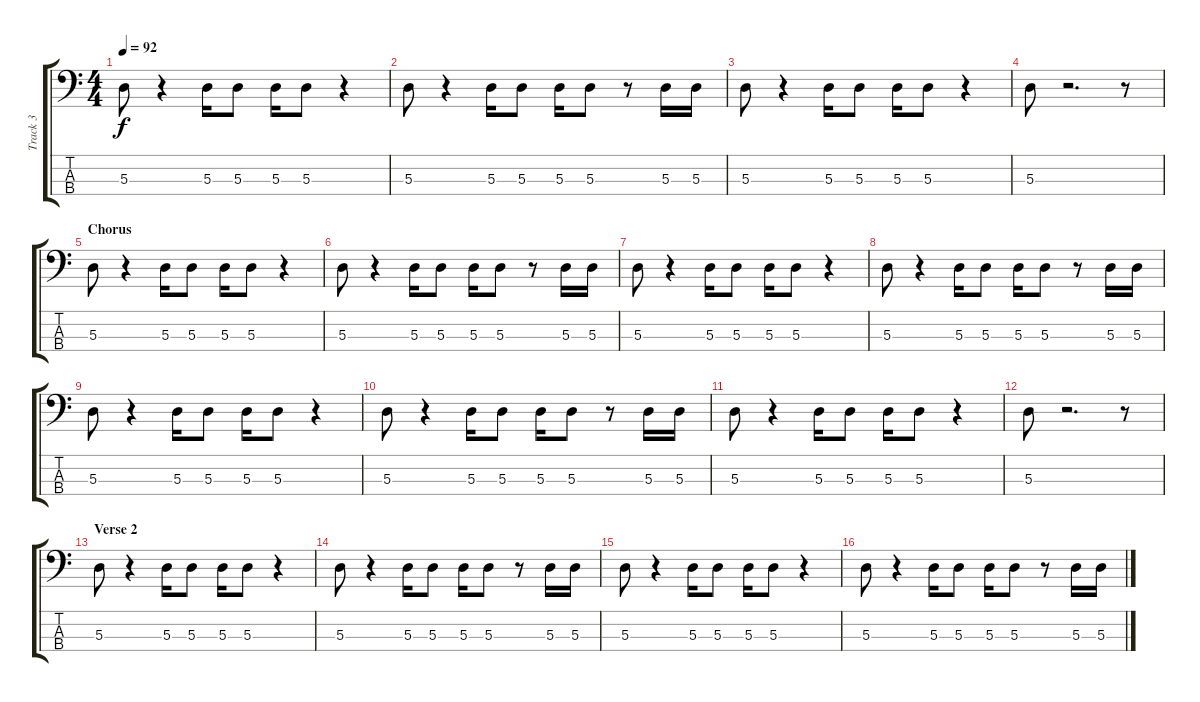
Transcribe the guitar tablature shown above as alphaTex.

\track ("Track 3" "Track 3") {instrument electricbasspick}
\staff {score tabs}
\tuning (G2 D2 A1 E1) {hide}
\ts (4 4)
\tempo 92
\clef f4
\ks c
5.3.8{dy f} r.4 5.3.16 5.3.8 5.3.16 5.3.8 r.4 |
5.3.8 r.4 5.3.16 5.3.8 5.3.16 5.3.8 r.8 5.3.16 5.3.16 |
5.3.8 r.4 5.3.16 5.3.8 5.3.16 5.3.8 r.4 |
5.3.8 r.2{d} r.8 |
\section ("" "Chorus")
5.3.8 r.4 5.3.16 5.3.8 5.3.16 5.3.8 r.4 |
5.3.8 r.4 5.3.16 5.3.8 5.3.16 5.3.8 r.8 5.3.16 5.3.16 |
5.3.8 r.4 5.3.16 5.3.8 5.3.16 5.3.8 r.4 |
5.3.8 r.4 5.3.16 5.3.8 5.3.16 5.3.8 r.8 5.3.16 5.3.16 |
5.3.8 r.4 5.3.16 5.3.8 5.3.16 5.3.8 r.4 |
5.3.8 r.4 5.3.16 5.3.8 5.3.16 5.3.8 r.8 5.3.16 5.3.16 |
5.3.8 r.4 5.3.16 5.3.8 5.3.16 5.3.8 r.4 |
5.3.8 r.2{d} r.8 |
\section ("" "Verse 2")
5.3.8 r.4 5.3.16 5.3.8 5.3.16 5.3.8 r.4 |
5.3.8 r.4 5.3.16 5.3.8 5.3.16 5.3.8 r.8 5.3.16 5.3.16 |
5.3.8 r.4 5.3.16 5.3.8 5.3.16 5.3.8 r.4 |
5.3.8 r.4 5.3.16 5.3.8 5.3.16 5.3.8 r.8 5.3.16 5.3.16
